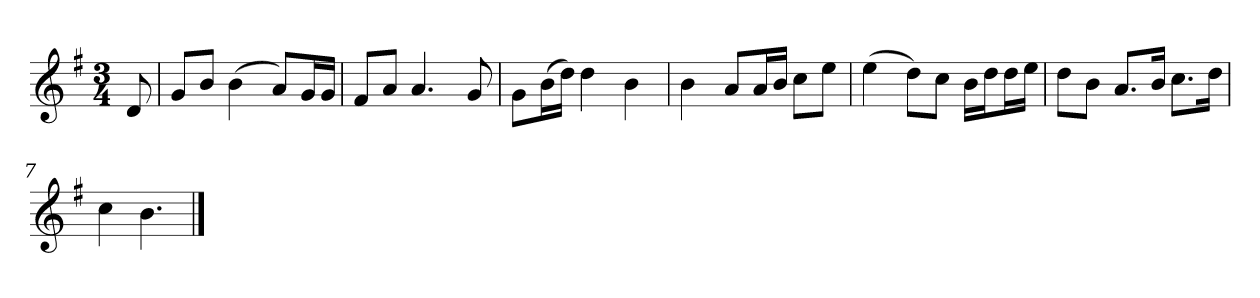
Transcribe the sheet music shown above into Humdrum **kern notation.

**kern
*part1
*staff1
*k[f#]
*M3/4
*MM120
=
8d
=1
8gL
8bJ
(4b
8aL)
16gL
16gJJ
=2
8f#L
8aJ
4.a
8g
=3
8gL
(16bL
16ddJJ)
4dd
4b
=4
4b
8aL
16aL
16bJJ
8ccL
8eeJ
=5
(4ee
8ddL)
8ccJ
16bLL
16ddJ
16ddL
16eeJJ
=6
8ddL
8bJ
8.aL
16bJk
8.ccL
16ddJk
=7
4cc
4.b
==
*-
